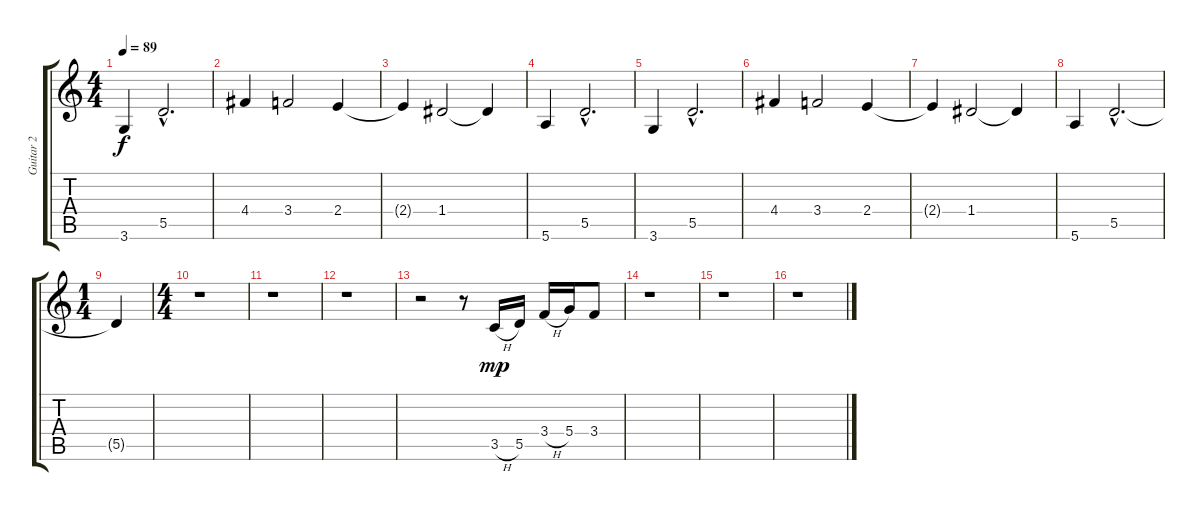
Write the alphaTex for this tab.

\track ("Guitar 2" "Guitar 2") {instrument distortionguitar}
\staff {score tabs}
\tuning (E4 B3 G3 D3 A2 E2) {hide}
\ts (4 4)
\tempo 89
\clef g2
\ks c
3.6.4{dy f instrument distortionguitar} 5.5{hac}.2{d} |
4.4.4 3.4.2 2.4.4 |
2.4{t}.4 1.4.2 1.4{t}.4 |
5.6.4 5.5{hac}.2{d} |
3.6.4 5.5{hac}.2{d} |
4.4.4 3.4.2 2.4.4 |
2.4{t}.4 1.4.2 1.4{t}.4 |
5.6.4 5.5{hac}.2{d} |
\ts (1 4)
5.5{t}.4 |
\ts (4 4)
r.1 |
r.1 |
r.1 |
r.2 r.8 3.5{h}.16{dy mp} 5.5.16 3.4{h}.16 5.4.16 3.4.8 |
r.1 |
r.1 |
r.1
